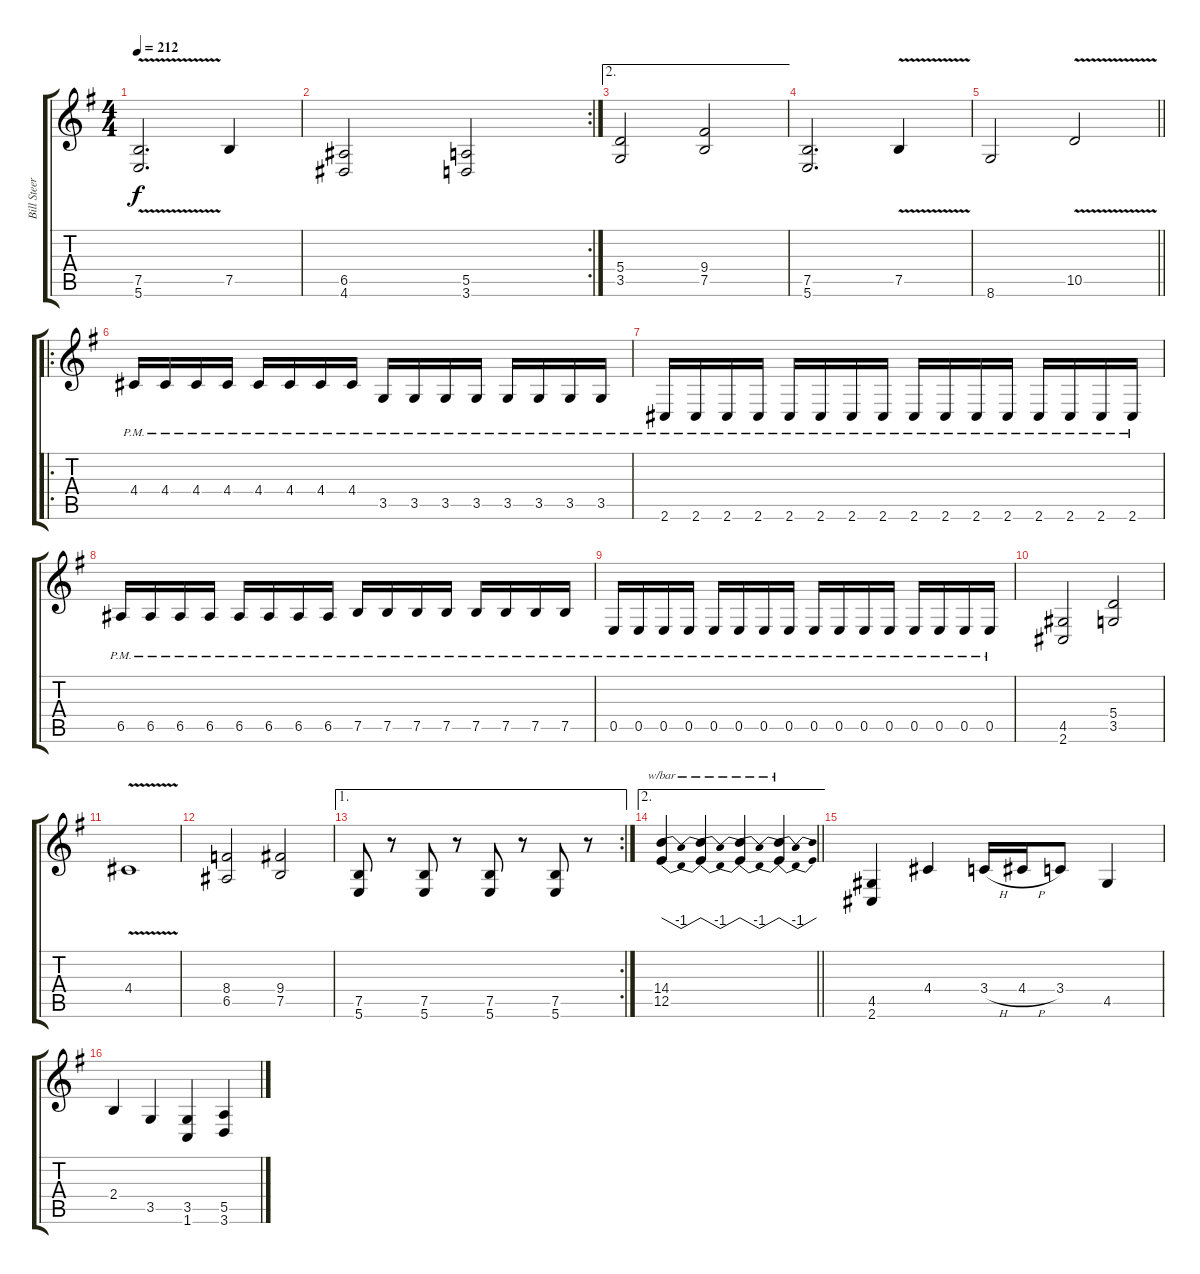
\track ("Bill Steer 1st guitar" "Bill Steer") {instrument distortionguitar}
\staff {score tabs}
\tuning (B3 Gb3 D3 A2 E2 B1) {hide}
\ts (4 4)
\tempo 212
\clef g2
\ks g
(7.5{v} 5.6{v}).2{d dy f} 7.5.4 |
\rc 2
(6.5 4.6).2 (5.5 3.6).2 |
\ae 2
(5.4 3.5).2 (9.4 7.5).2 |
(7.5 5.6).2{d} 7.5{v}.4 |
\barLineRight lightlight
8.6.2 10.5{v}.2 |
\ro
4.4{pm}.16 4.4{pm}.16 4.4{pm}.16 4.4{pm}.16 4.4{pm}.16 4.4{pm}.16 4.4{pm}.16 4.4{pm}.16 3.5{pm}.16 3.5{pm}.16 3.5{pm}.16 3.5{pm}.16 3.5{pm}.16 3.5{pm}.16 3.5{pm}.16 3.5{pm}.16 |
2.6{pm}.16 2.6{pm}.16 2.6{pm}.16 2.6{pm}.16 2.6{pm}.16 2.6{pm}.16 2.6{pm}.16 2.6{pm}.16 2.6{pm}.16 2.6{pm}.16 2.6{pm}.16 2.6{pm}.16 2.6{pm}.16 2.6{pm}.16 2.6{pm}.16 2.6{pm}.16 |
6.5{pm}.16 6.5{pm}.16 6.5{pm}.16 6.5{pm}.16 6.5{pm}.16 6.5{pm}.16 6.5{pm}.16 6.5{pm}.16 7.5{pm}.16 7.5{pm}.16 7.5{pm}.16 7.5{pm}.16 7.5{pm}.16 7.5{pm}.16 7.5{pm}.16 7.5{pm}.16 |
0.5{pm}.16 0.5{pm}.16 0.5{pm}.16 0.5{pm}.16 0.5{pm}.16 0.5{pm}.16 0.5{pm}.16 0.5{pm}.16 0.5{pm}.16 0.5{pm}.16 0.5{pm}.16 0.5{pm}.16 0.5{pm}.16 0.5{pm}.16 0.5{pm}.16 0.5{pm}.16 |
(4.5 2.6).2 (5.4 3.5).2 |
4.4{v}.1 |
(8.4 6.5).2 (9.4 7.5).2 |
\ae 1
\rc 2
(7.5 5.6).8 r.8 (7.5 5.6).8 r.8 (7.5 5.6).8 r.8 (7.5 5.6).8 r.8 |
\ae 2
\barLineRight lightlight
(14.4 12.5).4{tbe (dip default 0 0 30 -4 60 0)} (14.4{t} 12.5{t}).4{tbe (dip default 0 0 30 -4 60 0)} (14.4{t} 12.5{t}).4{tbe (dip default 0 0 30 -4 60 0)} (14.4{t} 12.5{t}).4{tbe (dip default 0 0 30 -4 60 0)} |
(4.5 2.6).4 4.4.4 3.4{h}.16 4.4{h}.16 3.4.8 4.5.4 |
2.4.4 3.5.4 (3.5 1.6).4 (5.5 3.6).4
